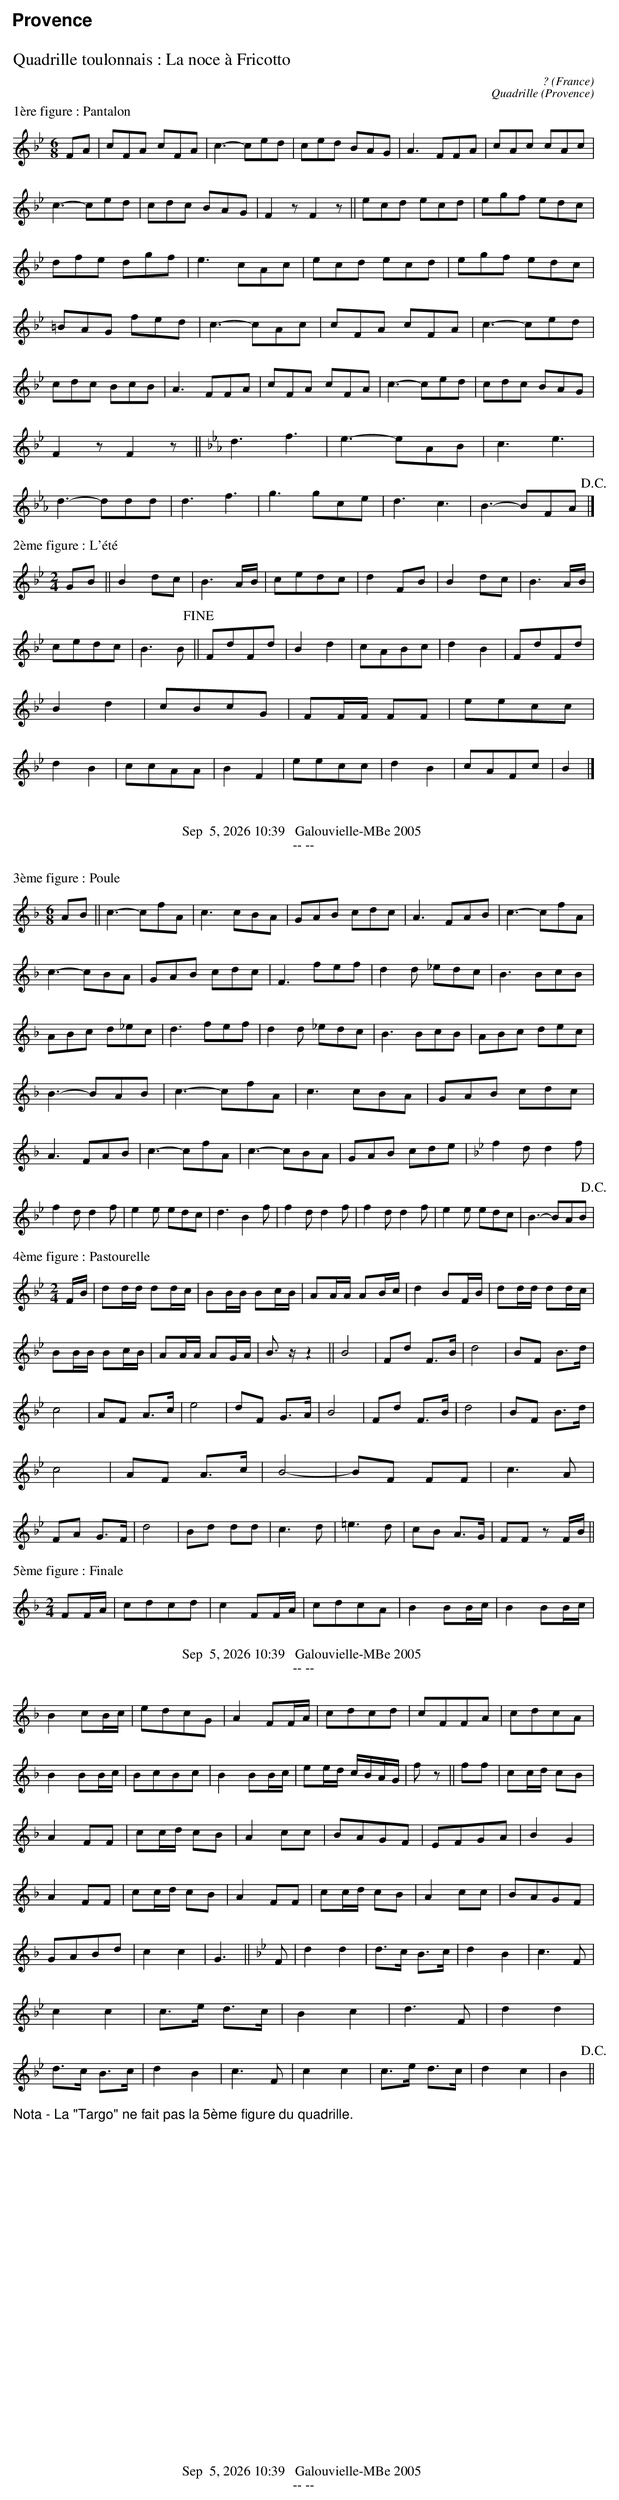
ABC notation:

X:1
T:Quadrille toulonnais : La noce à Fricotto
O:France
C:?
M:6/8
L:1/8
K:Bb
T:1ère figure : Pantalon
FA |cFA cFA | c3- ced | ced BAG | A3 FFA | cAc cAc | c3-ced | cdc BAG | F2zF2z ||
ecd ecd | egf edc | dfe dgf | e3 cAc | ecd ecd | egf edc | =BAG fed | c3- cAc | cFA cFA |
c3- ced | cdc BcB | A3 FFA | cFA cFA | c3-ced | cdc BAG | F2zF2z || [K:Eb] d3f3 | e3- eAB | c3e3 | d3-ddd | d3f3 |
g3 gce | d3c3 | B3- BFA !D.C.! |]
T:2ème figure : L'été
K:Bb
M:2/4
GB || B2dc | B3A/B/ | cedc | d2FB | B2dc | B3A/B/ | cedc | B3B!fine! ||
FdFd | B2d2 | cABc | d2B2 | FdFd | B2d2 | cBcG | FF/F/ FF | eecc | d2B2 | ccAA | B2F2 | eecc | d2B2 | cAFc | B2 |]
T:3ème figure : Poule
M:6/8
K:F
AB || c3- cfA | c3cBA | GAB cdc | A3 FAB | c3- cfA | c3- cBA | GAB cdc | F3 fef | d2d _edc | B3 BcB | ABc d_ec | d3 fef | d2d _edc |
B3 BcB | ABc dec | B3- BAB | c3- cfA | c3 cBA | GAB cdc | A3 FAB | c3-cfA | c3-cBA | GAB cde | [K:Bb] f2dd2f | f2dd2f | e2e edc |
d3 B2f | f2dd2f | f2dd2f | e2e edc | B3-BAB !D.C.! |
T:4ème figure : Pastourelle
M:2/4
K:Bb
F/B/ | dd/d/ dd/c/ | BB/B/ Bc/B/ | AA/A/ AB/c/ | d2 BF/B/ | dd/d/ dd/c/ | BB/B/ Bc/B/ | AA/A/ AG/A/ | B>z z2 ||
B4 | Fd F>B | d4 | BF B>d | c4 | AF A>c | e4 | dF G>A | B4 | Fd F>B | d4 | BF B>d | c4 | AF A>c | B4- | BF FF |
c3A | FA G>F | d4 | Bd dd | c3d | =e3d | cB A>G | FF zF/B/ ||
T:5ème figure : Finale
M:2/4
K:F
FF/A/ | cdcd | c2 FF/A/ | cdcA | B2 BB/c/ | B2 BB/c/ | B2 cB/c/ | edcG | A2 FF/A/ | cdcd | cFFA | cdcA |
 B2 BB/c/ | BcBc | B2 BB/c/ | ee/d/ c/B/A/G/ | fz || ff | cc/d/ cB | A2 FF | cc/d/ cB | A2 cc | BAGF | EFGA | B2G2 | A2FF |
cc/d/ cB | A2 FF | cc/d/ cB | A2 cc | BAGF | GABd | c2c2 |G3 || [K:Bb] F | d2d2 |d>c B>c | d2B2 | c3F | c2c2 | c>e d>c |
B2c2 | d3F | d2d2 | d>c B>c | d2B2 | c3F | c2c2 | c>e d>c | d2c2 | B2 !D.C.! ||
%%begintext
Nota - La "Targo" ne fait pas la 5ème figure du quadrille.
